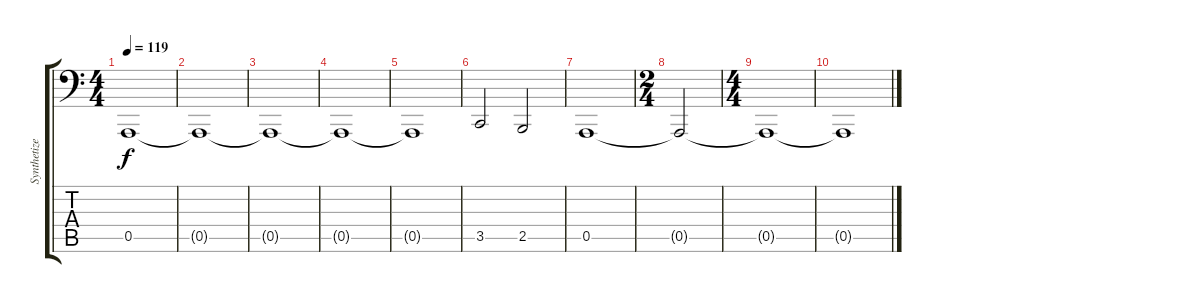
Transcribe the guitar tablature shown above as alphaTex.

\track ("Synthetizers drone" "Synthetize") {instrument synthvoice}
\staff {score tabs}
\tuning (E3 B2 G2 D2 A1 E1) {hide}
\ts (4 4)
\tempo 119
\clef f4
\ks c
0.5{t}.1{dy f} |
0.5{t}.1 |
0.5{t}.1 |
0.5{t}.1 |
0.5{t}.1 |
3.5.2 2.5.2 |
0.5.1 |
\ts (2 4)
0.5{t}.2 |
\ts (4 4)
0.5{t}.1 |
0.5{t}.1
